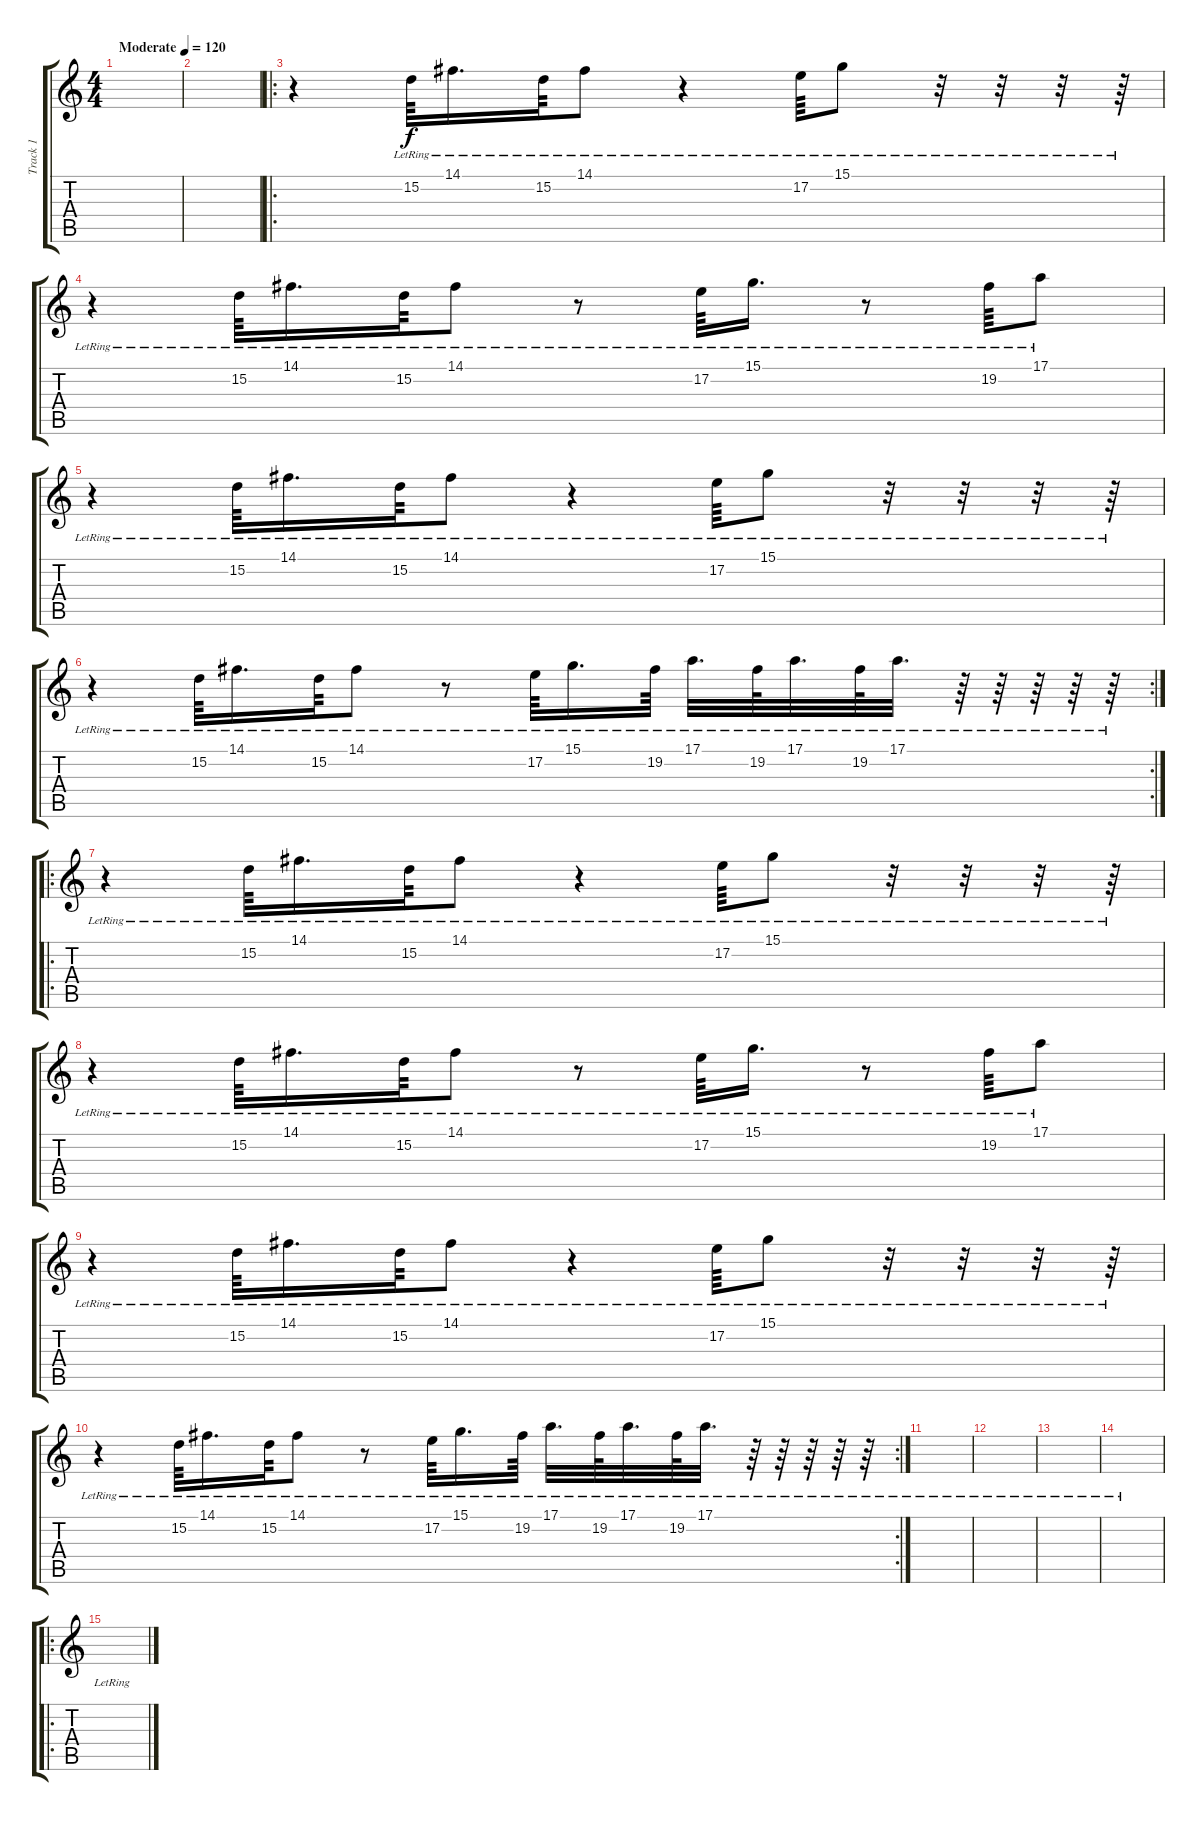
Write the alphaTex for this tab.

\track ("Track 1" "Track 1") {instrument pad1newage}
\staff {score tabs}
\tuning (E4 B3 G3 D3 A2 E2) {hide}
\ts (4 4)
\tempo (120 "Moderate")
\clef g2
\ks c
|
|
\ro
r.4 15.2{lr}.64 14.1{lr}.16{d} 15.2{lr}.64 14.1{lr}.8 r.4 17.2{lr}.64 15.1{lr}.8 r.32 r.32 r.32 r.64 |
r.4 15.2{lr}.64 14.1{lr}.16{d} 15.2{lr}.64 14.1{lr}.8 r.8 17.2{lr}.64 15.1{lr}.16{d} r.8 19.2{lr}.64 17.1{lr}.8 |
r.4 15.2{lr}.64 14.1{lr}.16{d} 15.2{lr}.64 14.1{lr}.8 r.4 17.2{lr}.64 15.1{lr}.8 r.32 r.32 r.32 r.64 |
\rc 2
r.4 15.2{lr}.64 14.1{lr}.16{d} 15.2{lr}.64 14.1{lr}.8 r.8 17.2{lr}.64 15.1{lr}.16{d} 19.2{lr}.64 17.1{lr}.32{d} 19.2{lr}.64 17.1{lr}.32{d} 19.2{lr}.64 17.1{lr}.32{d} r.64 r.64 r.64 r.64 r.64 |
\ro
r.4 15.2{lr}.64 14.1{lr}.16{d} 15.2{lr}.64 14.1{lr}.8 r.4 17.2{lr}.64 15.1{lr}.8 r.32 r.32 r.32 r.64 |
r.4 15.2{lr}.64 14.1{lr}.16{d} 15.2{lr}.64 14.1{lr}.8 r.8 17.2{lr}.64 15.1{lr}.16{d} r.8 19.2{lr}.64 17.1{lr}.8 |
r.4 15.2{lr}.64 14.1{lr}.16{d} 15.2{lr}.64 14.1{lr}.8 r.4 17.2{lr}.64 15.1{lr}.8 r.32 r.32 r.32 r.64 |
\rc 2
r.4 15.2{lr}.64 14.1{lr}.16{d} 15.2{lr}.64 14.1{lr}.8 r.8 17.2{lr}.64 15.1{lr}.16{d} 19.2{lr}.64 17.1{lr}.32{d} 19.2{lr}.64 17.1{lr}.32{d} 19.2{lr}.64 17.1{lr}.32{d} r.64 r.64 r.64 r.64 r.64 |
|
|
|
|
\ro
